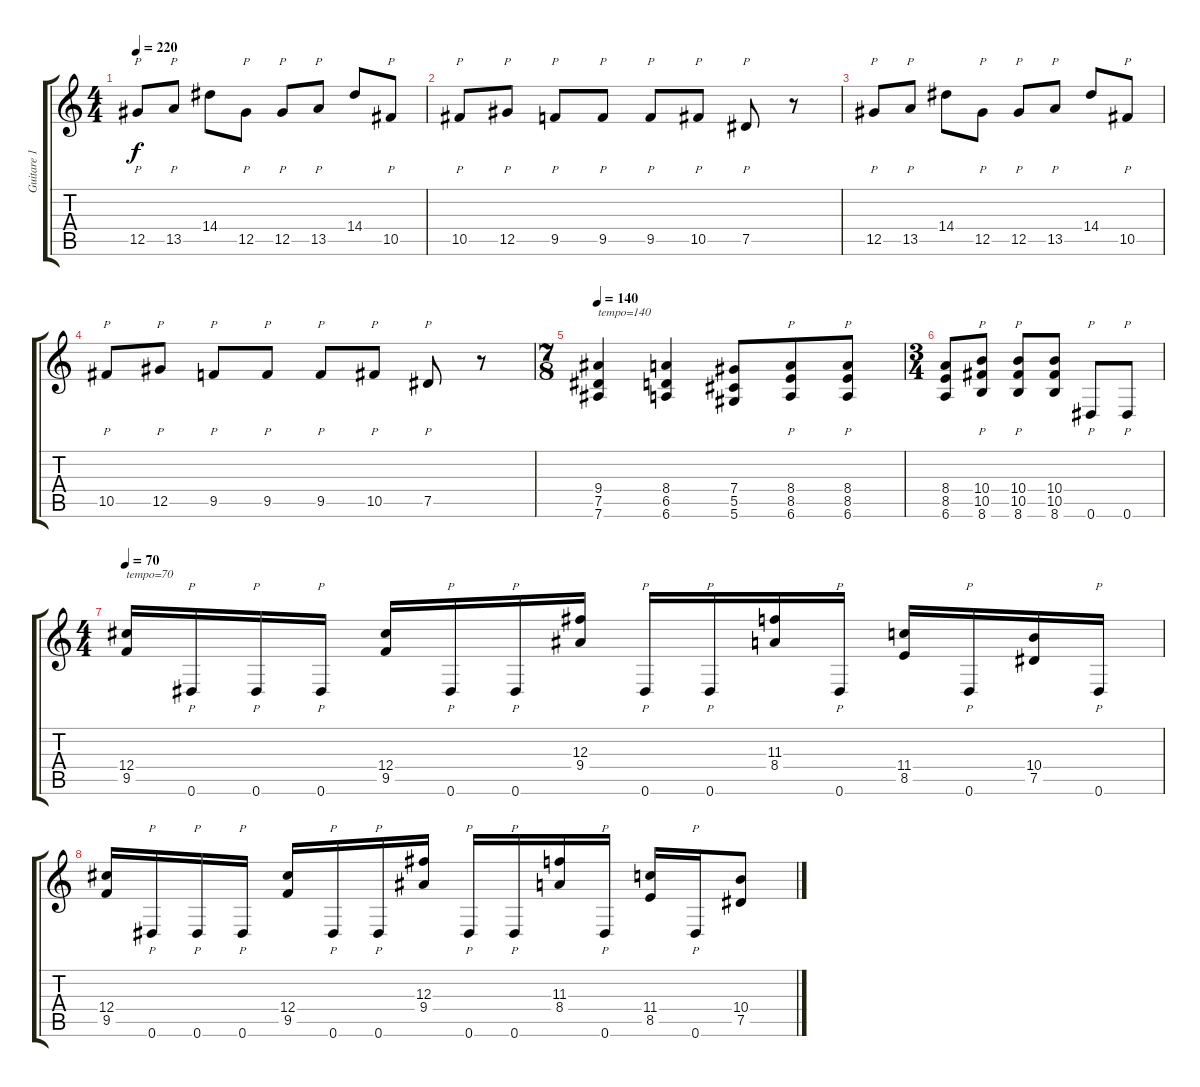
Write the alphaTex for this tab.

\track ("Guitare 1" "Guitare 1") {instrument distortionguitar}
\staff {score tabs}
\tuning (Eb4 Bb3 Gb3 Db3 Ab2 Eb2) {hide}
\ts (4 4)
\tempo 220
\clef g2
\ks c
12.5.8{p dy f} 13.5.8{p} 14.4.8 12.5.8{p} 12.5.8{p} 13.5.8{p} 14.4.8 10.5.8{p} |
10.5.8{p} 12.5.8{p} 9.5.8{p} 9.5.8{p} 9.5.8{p} 10.5.8{p} 7.5.8{p} r.8 |
12.5.8{p} 13.5.8{p} 14.4.8 12.5.8{p} 12.5.8{p} 13.5.8{p} 14.4.8 10.5.8{p} |
10.5.8{p} 12.5.8{p} 9.5.8{p} 9.5.8{p} 9.5.8{p} 10.5.8{p} 7.5.8{p} r.8 |
\ts (7 8)
\tempo 140
(9.4 7.5 7.6).4{txt "tempo=140"} (8.4 6.5 6.6).4 (7.4 5.5 5.6).8 (8.4 8.5 6.6).8{p} (8.4 8.5 6.6).8{p} |
\ts (3 4)
(8.4 8.5 6.6).8 (10.4 10.5 8.6).8{p} (10.4 10.5 8.6).8{p} (10.4 10.5 8.6).8 0.6.8{p} 0.6.8{p} |
\ts (4 4)
\tempo 70
(12.4 9.5).16{txt "tempo=70"} 0.6.16{p} 0.6.16{p} 0.6.16{p} (12.4 9.5).16 0.6.16{p} 0.6.16{p} (12.3 9.4).16 0.6.16{p} 0.6.16{p} (11.3 8.4).16 0.6.16{p} (11.4 8.5).16 0.6.16{p} (10.4 7.5).16 0.6.16{p} |
(12.4 9.5).16 0.6.16{p} 0.6.16{p} 0.6.16{p} (12.4 9.5).16 0.6.16{p} 0.6.16{p} (12.3 9.4).16 0.6.16{p} 0.6.16{p} (11.3 8.4).16 0.6.16{p} (11.4 8.5).16 0.6.16{p} (10.4{ss} 7.5{ss}).8
